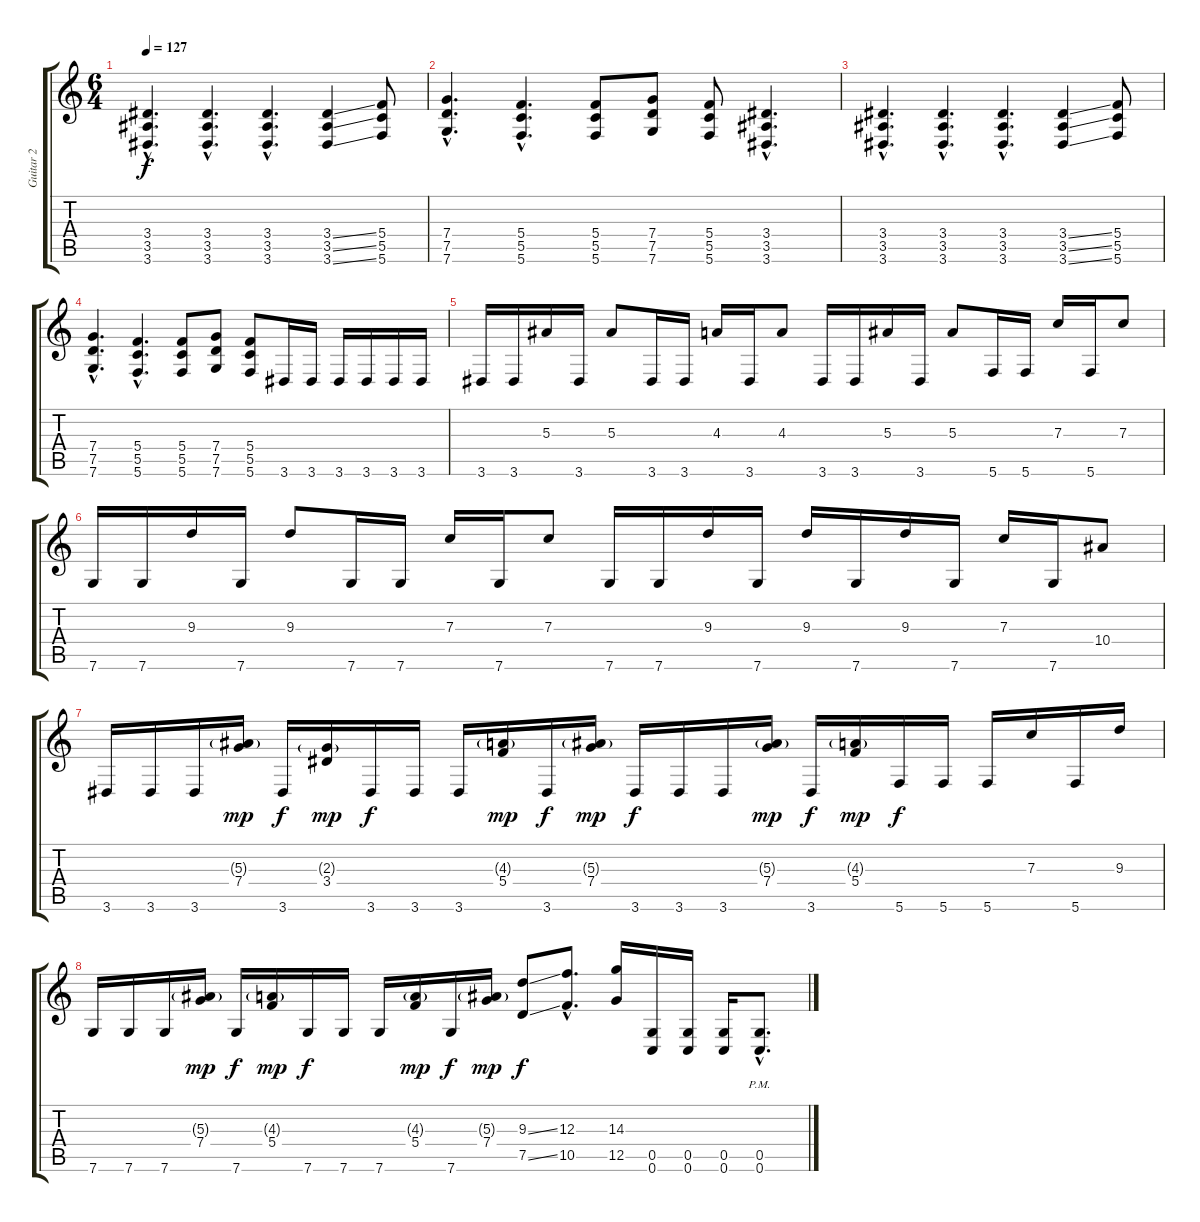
\track ("Guitar 2" "Guitar 2") {instrument distortionguitar}
\staff {score tabs}
\tuning (D4 A3 F3 C3 G2 C2) {hide}
\ts (6 4)
\section ("" "")
\tempo 127
\clef g2
\ks c
(3.4{hac} 3.5{hac} 3.6{hac}).4{d dy f} (3.4{hac} 3.5{hac} 3.6{hac}).4{d} (3.4{hac} 3.5{hac} 3.6{hac}).4{d} (3.4{ss} 3.5{ss} 3.6{ss}).4 (5.4 5.5 5.6).8 |
(7.4{hac} 7.5{hac} 7.6{hac}).4{d} (5.4{hac} 5.5{hac} 5.6{hac}).4{d} (5.4 5.5 5.6).8 (7.4 7.5 7.6).8 (5.4 5.5 5.6).8 (3.4{hac} 3.5{hac} 3.6{hac}).4{d} |
(3.4{hac} 3.5{hac} 3.6{hac}).4{d} (3.4{hac} 3.5{hac} 3.6{hac}).4{d} (3.4{hac} 3.5{hac} 3.6{hac}).4{d} (3.4{ss} 3.5{ss} 3.6{ss}).4 (5.4 5.5 5.6).8 |
(7.4{hac} 7.5{hac} 7.6{hac}).4{d} (5.4{hac} 5.5{hac} 5.6{hac}).4{d} (5.4 5.5 5.6).8 (7.4 7.5 7.6).8 (5.4 5.5 5.6).8 3.6.16 3.6.16 3.6.16 3.6.16 3.6.16 3.6.16 |
\section ("" "")
3.6.16 3.6.16 5.3.16 3.6.16 5.3.8 3.6.16 3.6.16 4.3.16 3.6.16 4.3.8 3.6.16 3.6.16 5.3.16 3.6.16 5.3.8 5.6.16 5.6.16 7.3.16 5.6.16 7.3.8 |
7.6.16 7.6.16 9.3.16 7.6.16 9.3.8 7.6.16 7.6.16 7.3.16 7.6.16 7.3.8 7.6.16 7.6.16 9.3.16 7.6.16 9.3.16 7.6.16 9.3.16 7.6.16 7.3.16 7.6.16 10.4.8 |
\section ("" "")
3.6.16 3.6.16 3.6.16 (5.3{g} 7.4).16{dy mp} 3.6.16{dy f} (2.3{g} 3.4).16{dy mp} 3.6.16{dy f} 3.6.16 3.6.16 (4.3{g} 5.4).16{dy mp} 3.6.16{dy f} (5.3{g} 7.4).16{dy mp} 3.6.16{dy f} 3.6.16 3.6.16 (5.3{g} 7.4).16{dy mp} 3.6.16{dy f} (4.3{g} 5.4).16{dy mp} 5.6.16{dy f} 5.6.16 5.6.16 7.3.16 5.6.16 9.3.16 |
7.6.16 7.6.16 7.6.16 (5.3{g} 7.4).16{dy mp} 7.6.16{dy f} (4.3{g} 5.4).16{dy mp} 7.6.16{dy f} 7.6.16 7.6.16 (4.3{g} 5.4).16{dy mp} 7.6.16{dy f} (5.3{g} 7.4).16{dy mp} (9.3{ss} 7.5{ss}).8{dy f} (12.3{hac} 10.5{hac}).8{d} (14.3 12.5).16 (0.5 0.6).16 (0.5 0.6).16 (0.5 0.6).16 (0.5{hac pm} 0.6{hac pm}).8{d}
